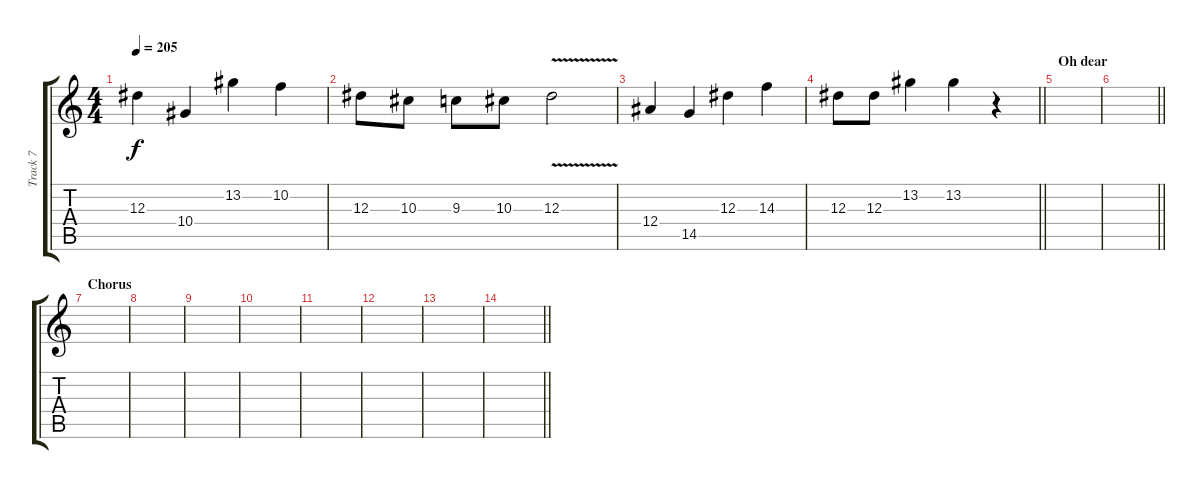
\track ("Track 7" "Track 7") {instrument distortionguitar}
\staff {score tabs}
\tuning (C4 G3 Eb3 Bb2 F2 C2) {hide}
\ts (4 4)
\tempo 205
\clef g2
\ks c
12.3.4{dy f} 10.4.4 13.2.4 10.2.4 |
12.3.8 10.3.8 9.3.8 10.3.8 12.3{v}.2 |
12.4.4 14.5.4 12.3.4 14.3.4 |
\barLineRight lightlight
12.3.8 12.3.8 13.2.4 13.2.4 r.4 |
\section ("" "Oh dear")
|
\barLineRight lightlight
|
\section ("" "Chorus")
|
|
|
|
|
|
|
\barLineRight lightlight
